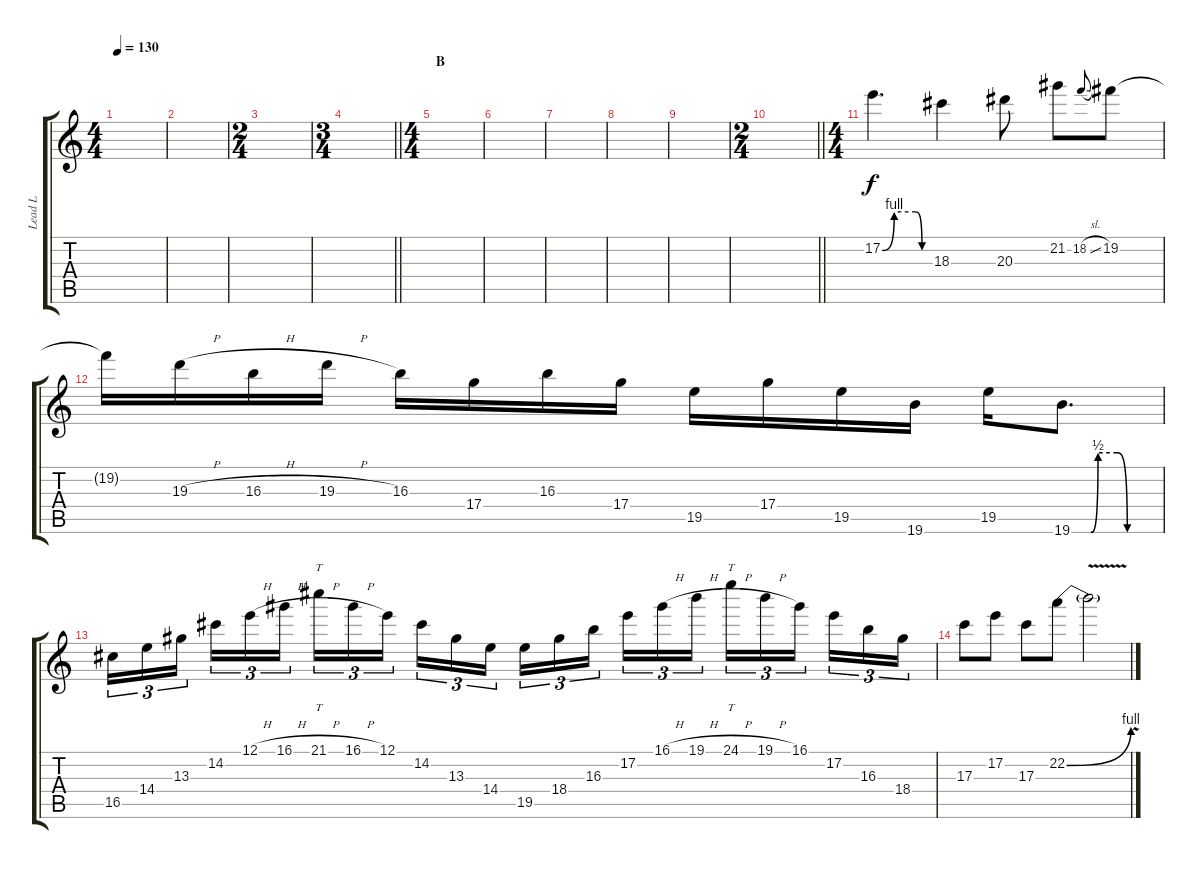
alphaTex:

\track ("Lead L" "Lead L") {instrument overdrivenguitar}
\staff {score tabs}
\tuning (E4 B3 G3 D3 A2 E2) {hide}
\ts (4 4)
\tempo 130
\clef g2
\ks c
|
|
\ts (2 4)
|
\ts (3 4)
\barLineRight lightlight
|
\ts (4 4)
\section ("" "B")
|
|
|
|
|
\ts (2 4)
\barLineRight lightlight
|
\ts (4 4)
17.2{be (custom 0 0 15 4 42 4 50 0 60 0)}.4{d} 18.3.4 20.3.8 21.2.8 18.2{sl}.8{gr onbeat} 19.2.8 |
19.2{t}.16 19.3{h}.16 16.3{h}.16 19.3{h}.16 16.3.16 17.4.16 16.3.16 17.4.16 19.5.16 17.4.16 19.5.16 19.6.16 19.5.16 19.6{be (custom 0 0 13 0 18 2 31 2 38 0 60 0)}.8{d} |
16.5.16{tu (3 2)} 14.4.16{tu (3 2)} 13.3.16{tu (3 2) beam splitsecondary} 14.2.16{tu (3 2)} 12.1{h}.16{tu (3 2)} 16.1{h}.16{tu (3 2)} 21.1{h}.16{tt tu (3 2)} 16.1{h}.16{tu (3 2)} 12.1.16{tu (3 2) beam splitsecondary} 14.2.16{tu (3 2)} 13.3.16{tu (3 2)} 14.4.16{tu (3 2)} 19.5.16{tu (3 2)} 18.4.16{tu (3 2)} 16.3.16{tu (3 2) beam splitsecondary} 17.2.16{tu (3 2)} 16.1{h}.16{tu (3 2)} 19.1{h}.16{tu (3 2)} 24.1{h}.16{tt tu (3 2)} 19.1{h}.16{tu (3 2)} 16.1.16{tu (3 2) beam splitsecondary} 17.2.16{tu (3 2)} 16.3.16{tu (3 2)} 18.4.16{tu (3 2)} |
17.3.8 17.2.8 17.3.8 22.2{be (bend 0 0 60 4)}.8 22.2{v t}.2
